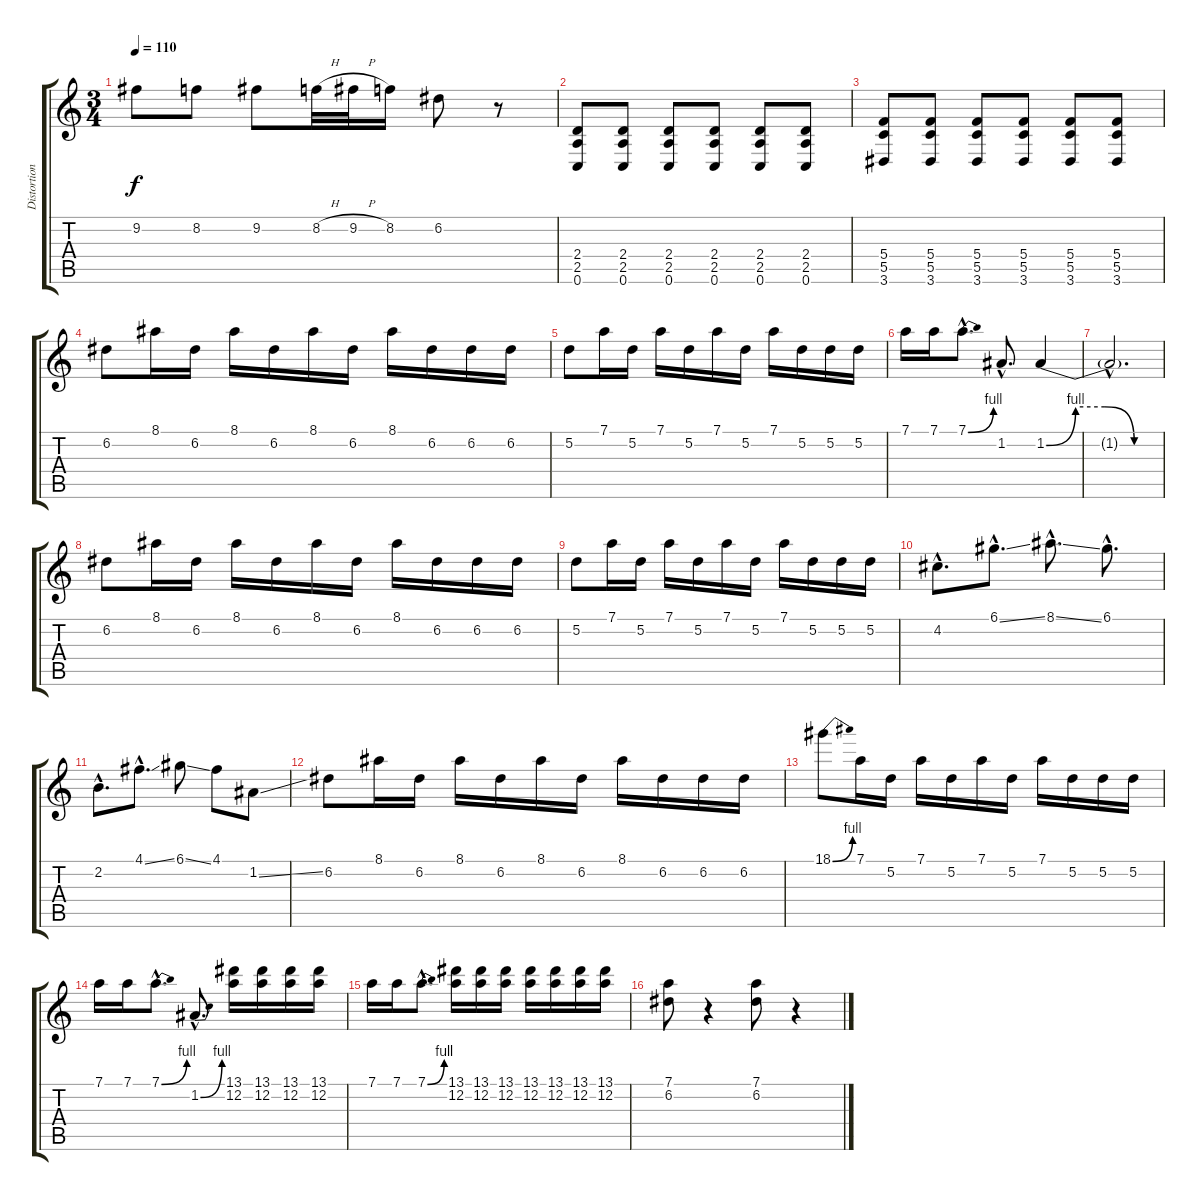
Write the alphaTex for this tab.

\track ("Distortion Guitar" "Distortion") {instrument distortionguitar}
\staff {score tabs}
\tuning (D4 A3 F3 C3 G2 C2) {hide}
\ts (3 4)
\tempo 110
\clef g2
\ks c
9.2.8{dy f} 8.2.8 9.2.8 8.2{h}.32 9.2{h}.32 8.2.16 6.2.8 r.8 |
(2.4 2.5 0.6).8 (2.4 2.5 0.6).8 (2.4 2.5 0.6).8 (2.4 2.5 0.6).8 (2.4 2.5 0.6).8 (2.4 2.5 0.6).8 |
(5.4 5.5 3.6).8 (5.4 5.5 3.6).8 (5.4 5.5 3.6).8 (5.4 5.5 3.6).8 (5.4 5.5 3.6).8 (5.4 5.5 3.6).8 |
6.2.8{volume 14} 8.1.16 6.2.16 8.1.16 6.2.16 8.1.16 6.2.16 8.1.16 6.2.16 6.2.16 6.2.16 |
5.2.8 7.1.16 5.2.16 7.1.16 5.2.16 7.1.16 5.2.16 7.1.16 5.2.16 5.2.16 5.2.16 |
7.1.16 7.1.16 7.1{be (bend 0 0 60 4) hac}.8{d} 1.2{hac}.8{d} 1.2{be (custom 0 0 15 4 30 4 45 0 60 0)}.4 |
1.2{hac t}.2{d} |
6.2.8 8.1.16 6.2.16 8.1.16 6.2.16 8.1.16 6.2.16 8.1.16 6.2.16 6.2.16 6.2.16 |
5.2.8 7.1.16 5.2.16 7.1.16 5.2.16 7.1.16 5.2.16 7.1.16 5.2.16 5.2.16 5.2.16 |
4.2{hac}.8{d} 6.1{ss hac}.8{d} 8.1{ss hac}.8{d} 6.1{hac}.8{d} |
2.2{hac}.8{d} 4.1{ss hac}.8{d} 6.1{ss}.8 4.1.8 1.2{ss}.8 |
6.2.8 8.1.16 6.2.16 8.1.16 6.2.16 8.1.16 6.2.16 8.1.16 6.2.16 6.2.16 6.2.16 |
18.1{be (bend 0 0 60 4)}.8 7.1.16 5.2.16 7.1.16 5.2.16 7.1.16 5.2.16 7.1.16 5.2.16 5.2.16 5.2.16 |
7.1.16 7.1.16 7.1{be (bend 0 0 60 4) hac}.8{d} 1.2{be (bend 0 0 60 4) hac}.8{d} (13.1 12.2).16 (13.1 12.2).16 (13.1 12.2).16 (13.1 12.2).16 |
7.1.16 7.1.16 7.1{be (bend 0 0 60 4) hac}.8{d} (13.1 12.2).16 (13.1 12.2).16 (13.1 12.2).16 (13.1 12.2).16 (13.1 12.2).16 (13.1 12.2).16 (13.1 12.2).16 |
(7.1 6.2).8 r.4 (7.1 6.2).8 r.4
